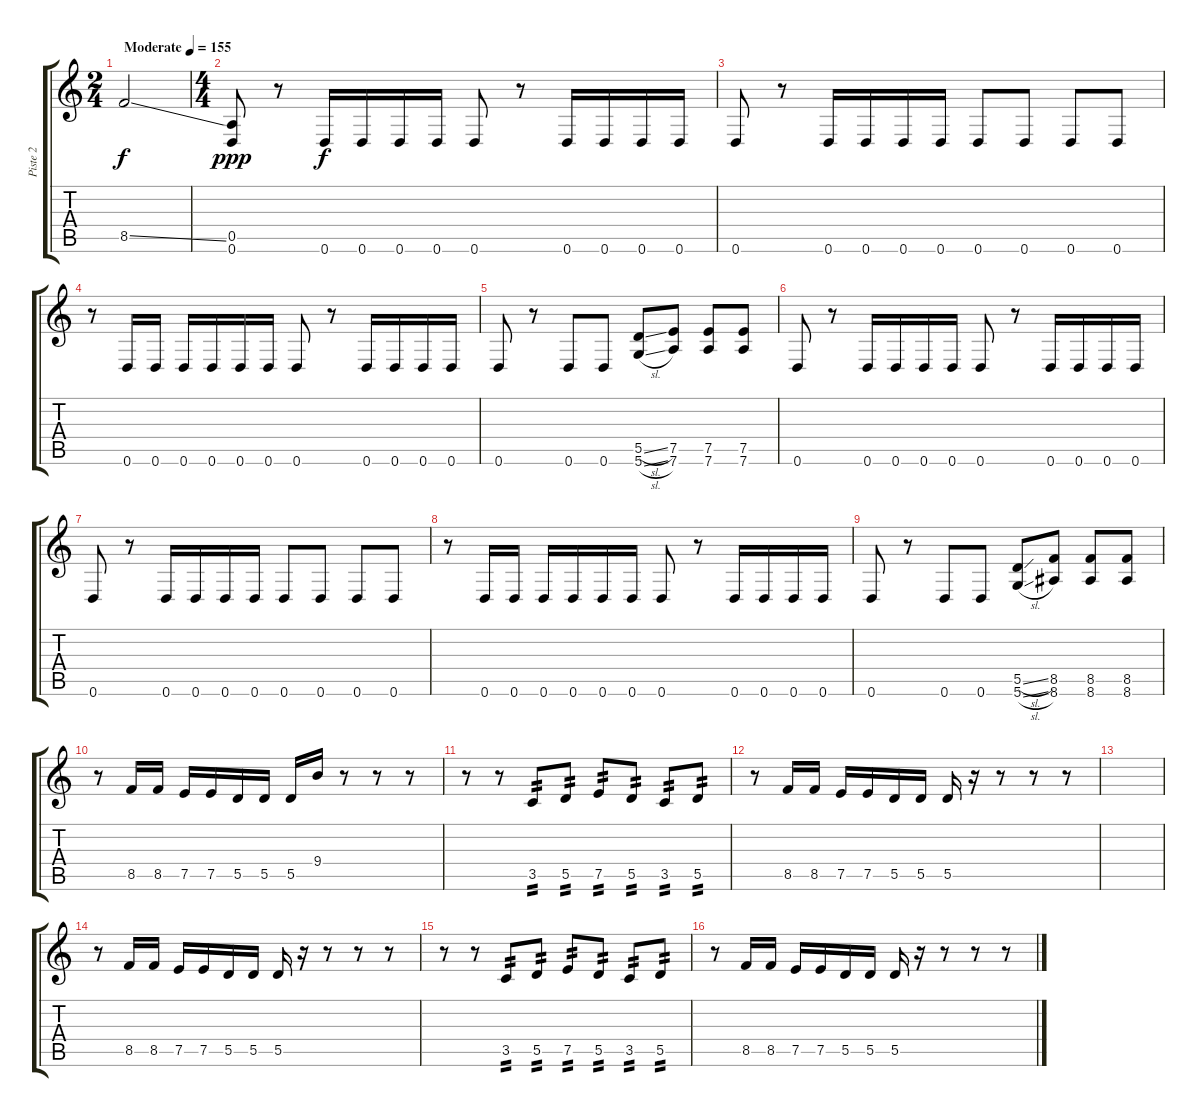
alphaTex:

\track ("Piste 2" "Piste 2") {instrument distortionguitar}
\staff {score tabs}
\tuning (E4 B3 G3 D3 A2 D2) {hide}
\ts (2 4)
\tempo (155 "Moderate")
\clef g2
\ks c
8.5{ss}.2{dy f instrument distortionguitar} |
\ts (4 4)
(0.5 0.6).8{dy ppp} r.8 0.6.16{dy f} 0.6.16 0.6.16 0.6.16 0.6.8 r.8 0.6.16 0.6.16 0.6.16 0.6.16 |
0.6.8 r.8 0.6.16 0.6.16 0.6.16 0.6.16 0.6.8 0.6.8 0.6.8 0.6.8 |
r.8 0.6.16 0.6.16 0.6.16 0.6.16 0.6.16 0.6.16 0.6.8 r.8 0.6.16 0.6.16 0.6.16 0.6.16 |
0.6.8 r.8 0.6.8 0.6.8 (5.5{sl} 5.6{sl}).8 (7.5 7.6).8 (7.5 7.6).8 (7.5 7.6).8 |
0.6.8 r.8 0.6.16 0.6.16 0.6.16 0.6.16 0.6.8 r.8 0.6.16 0.6.16 0.6.16 0.6.16 |
0.6.8 r.8 0.6.16 0.6.16 0.6.16 0.6.16 0.6.8 0.6.8 0.6.8 0.6.8 |
r.8 0.6.16 0.6.16 0.6.16 0.6.16 0.6.16 0.6.16 0.6.8 r.8 0.6.16 0.6.16 0.6.16 0.6.16 |
0.6.8 r.8 0.6.8 0.6.8 (5.5{sl} 5.6{sl}).8 (8.5 8.6).8 (8.5 8.6).8 (8.5 8.6).8 |
r.8 8.5.16 8.5.16 7.5.16 7.5.16 5.5.16 5.5.16 5.5.16 9.4.16 r.8 r.8 r.8 |
r.8 r.8 3.5.8{tp 2} 5.5.8{tp 2} 7.5.8{tp 2} 5.5.8{tp 2} 3.5.8{tp 2} 5.5.8{tp 2} |
r.8 8.5.16 8.5.16 7.5.16 7.5.16 5.5.16 5.5.16 5.5.16 r.16 r.8 r.8 r.8 |
|
r.8 8.5.16 8.5.16 7.5.16 7.5.16 5.5.16 5.5.16 5.5.16 r.16 r.8 r.8 r.8 |
r.8 r.8 3.5.8{tp 2} 5.5.8{tp 2} 7.5.8{tp 2} 5.5.8{tp 2} 3.5.8{tp 2} 5.5.8{tp 2} |
r.8 8.5.16 8.5.16 7.5.16 7.5.16 5.5.16 5.5.16 5.5.16 r.16 r.8 r.8 r.8
